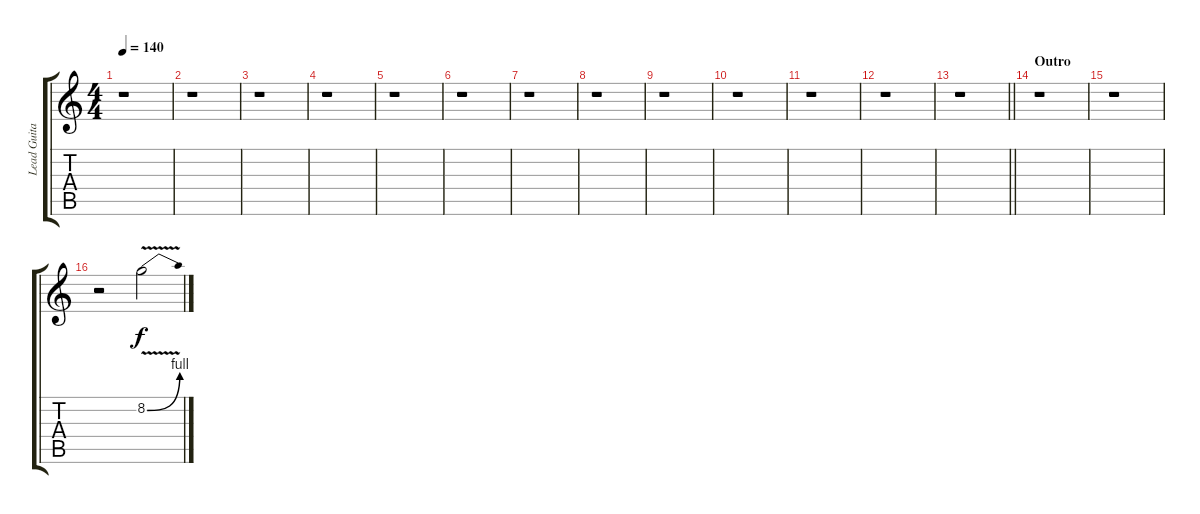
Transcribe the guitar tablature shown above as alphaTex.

\track ("Lead Guitar" "Lead Guita") {instrument overdrivenguitar}
\staff {score tabs}
\tuning (E4 B3 G3 D3 A2 E2) {hide}
\ts (4 4)
\tempo 140
\clef g2
\ks c
r.1{dy f} |
r.1 |
r.1 |
r.1 |
r.1 |
r.1 |
r.1 |
r.1 |
r.1 |
r.1 |
r.1 |
r.1 |
\barLineRight lightlight
r.1 |
\section ("" "Outro")
r.1 |
r.1 |
r.2 8.2{be (bend 0 0 60 4) v}.2
